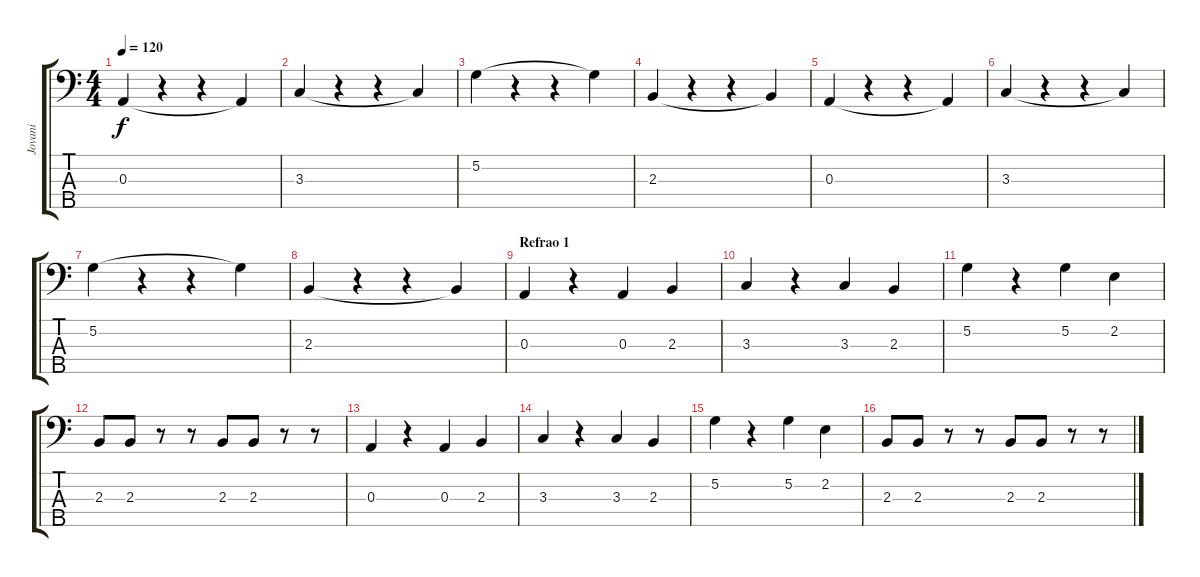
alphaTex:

\track ("Jovani" "Jovani") {instrument electricbassfinger}
\staff {score tabs}
\tuning (G2 D2 A1 E1 B0) {hide}
\ts (4 4)
\tempo 120
\clef f4
\ks c
0.3.4{dy f} r.4 r.4 0.3{t}.4 |
3.3.4 r.4 r.4 3.3{t}.4 |
5.2.4 r.4 r.4 5.2{t}.4 |
2.3.4 r.4 r.4 2.3{t}.4 |
0.3.4 r.4 r.4 0.3{t}.4 |
3.3.4 r.4 r.4 3.3{t}.4 |
5.2.4 r.4 r.4 5.2{t}.4 |
2.3.4 r.4 r.4 2.3{t}.4 |
\section ("" "Refrao 1")
0.3.4 r.4 0.3.4 2.3.4 |
3.3.4 r.4 3.3.4 2.3.4 |
5.2.4 r.4 5.2.4 2.2.4 |
2.3.8 2.3.8 r.8 r.8 2.3.8 2.3.8 r.8 r.8 |
0.3.4 r.4 0.3.4 2.3.4 |
3.3.4 r.4 3.3.4 2.3.4 |
5.2.4 r.4 5.2.4 2.2.4 |
2.3.8 2.3.8 r.8 r.8 2.3.8 2.3.8 r.8 r.8
